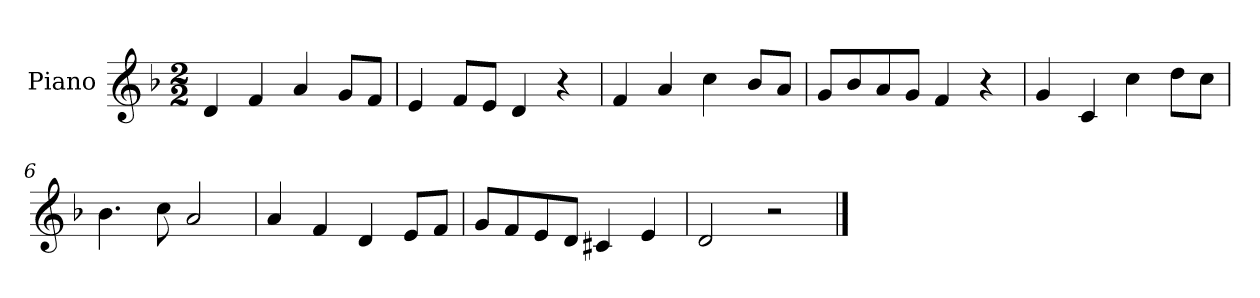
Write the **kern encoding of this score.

**kern
*part1
*staff1
*I"Piano
*I'Pno
*clefG2
*k[b-]
*d:
*M2/2
=1
4d/
4f/
4a/
8g/L
8f/J
=2
4e/
8f/L
8e/J
4d/
4r
=3
4f/
4a/
4cc\
8b-/L
8a/J
=4
8g/L
8b-/
8a/
8g/J
4f/
4r
=5
4g/
4c/
4cc\
8dd\L
8cc\J
=6
4.b-\
8cc\
2a/
=7
4a/
4f/
4d/
8e/L
8f/J
=8
8g/L
8f/
8e/
8d/J
4c#X/
4e/
=9
2d/
2r
==
*-
